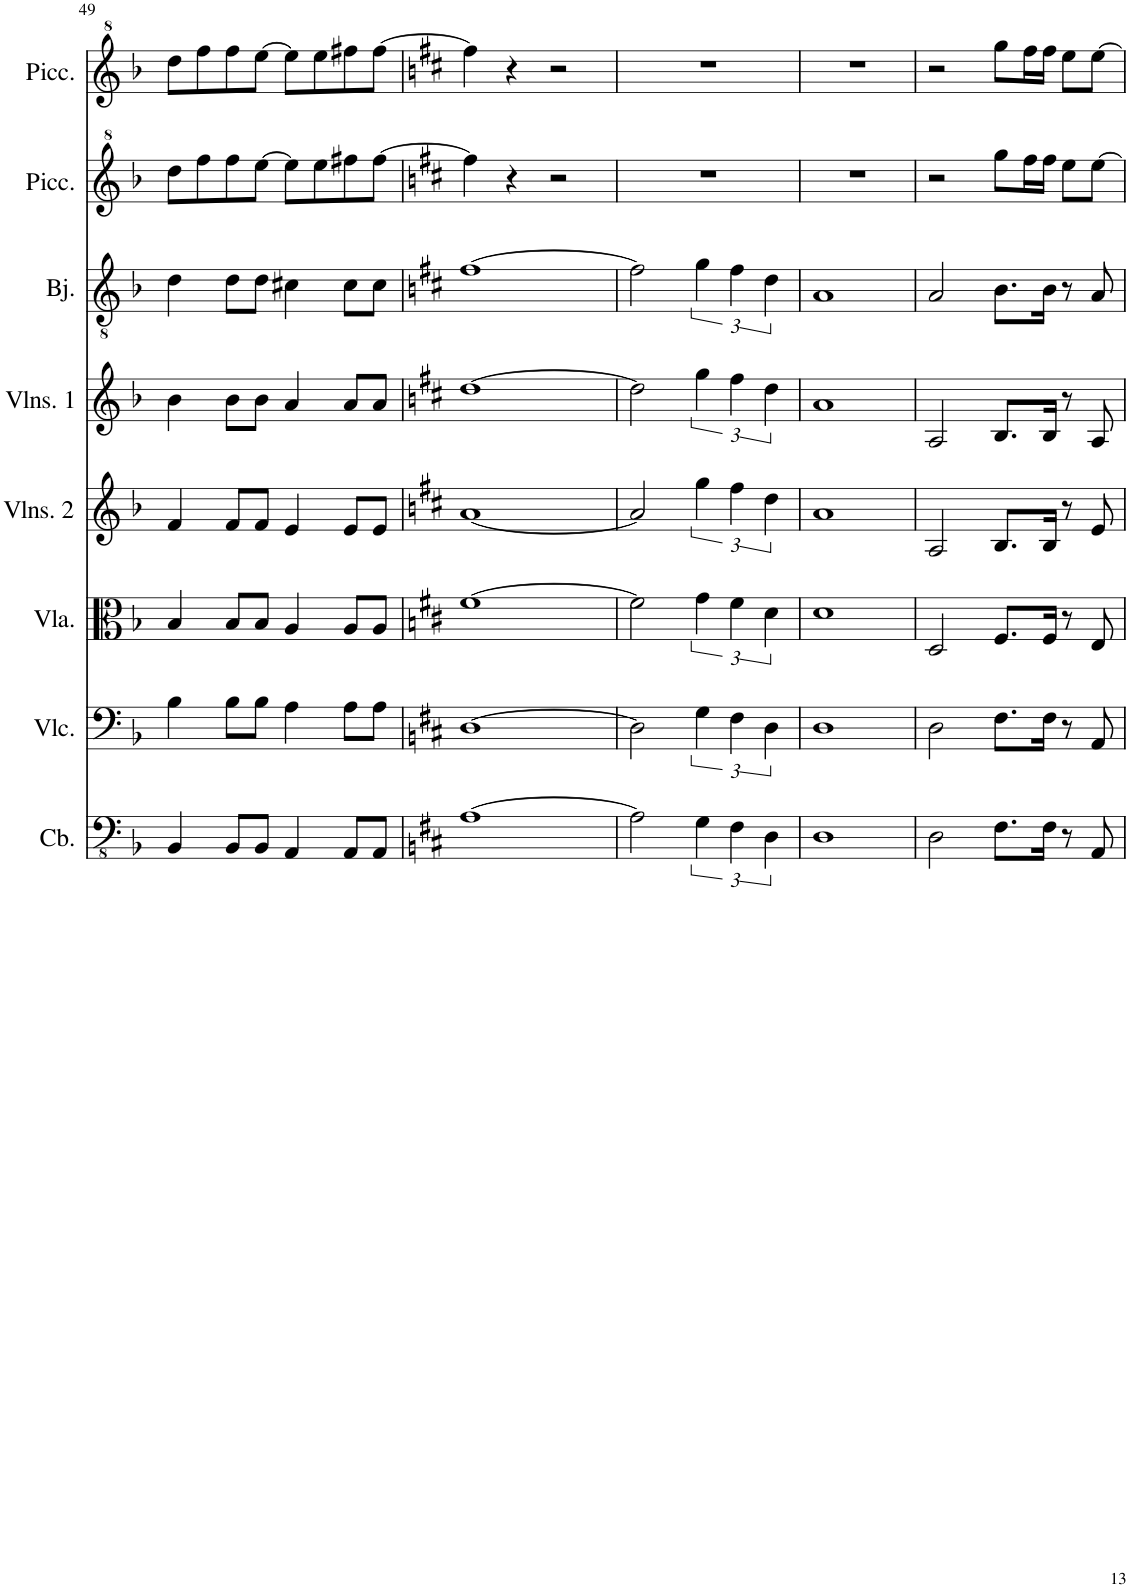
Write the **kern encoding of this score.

**kern	**kern	**kern	**kern	**kern	**kern	**kern	**kern
*part8	*part7	*part6	*part5	*part4	*part3	*part2	*part1
*staff8	*staff7	*staff6	*staff5	*staff4	*staff3	*staff2	*staff1
*I"Contrabass	*I"Violoncello	*I"Viola	*I"Violins 2	*I"Violins 1	*I"Banjo	*I"Piccolo	*I"Piccolo
*I'Cb.	*I'Vlc.	*I'Vla.	*I'Vlns. 2	*I'Vlns. 1	*I'Bj.	*I'Picc.	*I'Picc.
!!LO:PB:g=z
*clefFv4	*clefF4	*clefC3	*clefG2	*clefG2	*clefGv2	*clefG^2	*clefG^2
*Trd7c12	*	*	*	*	*Trd7c12	*Trd-7c-12	*Trd-7c-12
*k[b-]	*k[b-]	*k[b-]	*k[b-]	*k[b-]	*k[b-]	*k[b-]	*k[b-]
*M4/4	*M4/4	*M4/4	*M4/4	*M4/4	*M4/4	*M4/4	*M4/4
=49	=49	=49	=49	=49	=49	=49	=49
4BBB-/	4B-\	4B-/	4f/	4b-\	4d\	8ddd\L	8ddd\L
.	.	.	.	.	.	8fff\	8fff\
8BBB-/L	8B-\L	8B-/L	8f/L	8b-\L	8d\L	8fff\	8fff\
8BBB-/J	8B-\J	8B-/J	8f/J	8b-\J	8d\J	[8eee\J	[8eee\J
4AAA/	4A\	4A/	4e/	4a/	4c#X\	8eee\L]	8eee\L]
.	.	.	.	.	.	8eee\	8eee\
8AAA/L	8A\L	8A/L	8e/L	8a/L	8c#\L	8fff#X\	8fff#X\
8AAA/J	8A\J	8A/J	8e/J	8a/J	8c#\J	[8fff#\J	[8fff#\J
=50	=50	=50	=50	=50	=50	=50	=50
*k[f#c#]	*k[f#c#]	*k[f#c#]	*k[f#c#]	*k[f#c#]	*k[f#c#]	*k[f#c#]	*k[f#c#]
[1AA	[1D	[1f#	[1a	[1dd	[1f#	4fff#\]	4fff#\]
.	.	.	.	.	.	4r	4r
.	.	.	.	.	.	2r	2r
=51	=51	=51	=51	=51	=51	=51	=51
2AA\]	2D\]	2f#\]	2a/]	2dd\]	2f#\]	1r	1r
6GG\	6G\	6g\	6gg\	6gg\	6g\	.	.
6FF#\	6F#\	6f#\	6ff#\	6ff#\	6f#\	.	.
6DD\	6D\	6d\	6dd\	6dd\	6d\	.	.
=52	=52	=52	=52	=52	=52	=52	=52
1DD	1D	1d	1a	1a	1A	1r	1r
=53	=53	=53	=53	=53	=53	=53	=53
2DD\	2D\	2D/	2A/	2A/	2A/	2r	2r
8.FF#\L	8.F#\L	8.F#/L	8.B/L	8.B/L	8.B\L	8ggg\L	8ggg\L
.	.	.	.	.	.	16fff#\L	16fff#\L
16FF#\Jk	16F#\Jk	16F#/Jk	16B/Jk	16B/Jk	16B\Jk	16fff#\JJ	16fff#\JJ
8r	8r	8r	8r	8r	8r	8eee\L	8eee\L
8AAA/	8AA/	8E/	8e/	8A/	8A/	[8eee\J	[8eee\J
=	=	=	=	=	=	=	=
*-	*-	*-	*-	*-	*-	*-	*-
